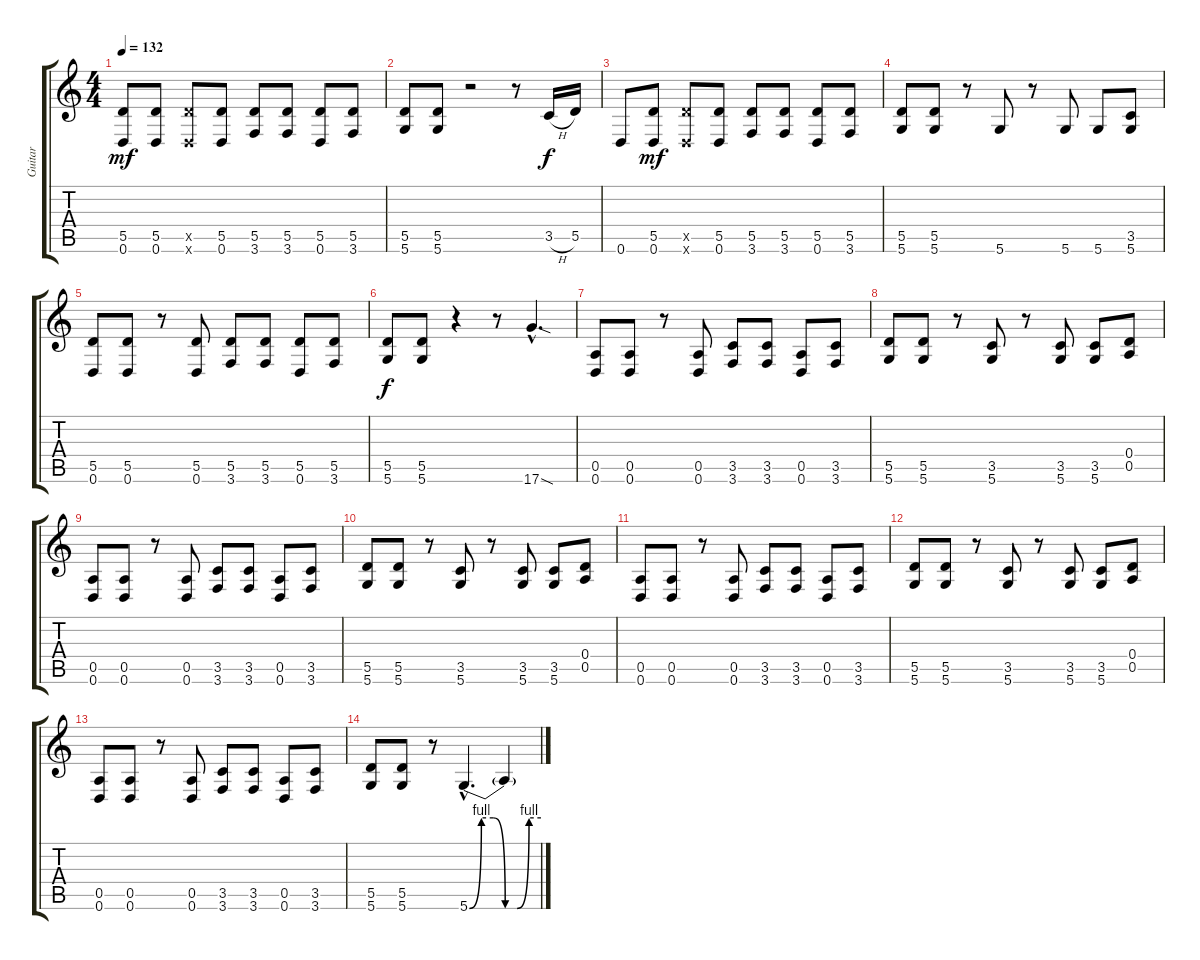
\track ("Guitar" "Guitar") {instrument electricguitarclean}
\staff {score tabs}
\tuning (E4 B3 G3 D3 A2 D2) {hide}
\ts (4 4)
\tempo 132
\clef g2
\ks c
(5.5 0.6).8{dy mf} (5.5 0.6).8 (5.5{x} 0.6{x}).8 (5.5 0.6).8 (5.5 3.6).8 (5.5 3.6).8 (5.5 0.6).8 (5.5 3.6).8 |
(5.5 5.6).8 (5.5 5.6).8 r.2 r.8 3.5{h}.16{dy f} 5.5.16 |
0.6.8 (5.5 0.6).8{dy mf} (5.5{x} 0.6{x}).8 (5.5 0.6).8 (5.5 3.6).8 (5.5 3.6).8 (5.5 0.6).8 (5.5 3.6).8 |
(5.5 5.6).8 (5.5 5.6).8 r.8 5.6.8 r.8 5.6.8 5.6.8 (3.5 5.6).8 |
(5.5 0.6).8 (5.5 0.6).8 r.8 (5.5 0.6).8 (5.5 3.6).8 (5.5 3.6).8 (5.5 0.6).8 (5.5 3.6).8 |
(5.5 5.6).8{dy f instrument distortionguitar} (5.5 5.6).8 r.4 r.8 17.6{sod hac}.4{d} |
(0.5 0.6).8 (0.5 0.6).8 r.8 (0.5 0.6).8 (3.5 3.6).8 (3.5 3.6).8 (0.5 0.6).8 (3.5 3.6).8 |
(5.5 5.6).8 (5.5 5.6).8 r.8 (3.5 5.6).8 r.8 (3.5 5.6).8 (3.5 5.6).8 (0.4 0.5).8 |
(0.5 0.6).8 (0.5 0.6).8 r.8 (0.5 0.6).8 (3.5 3.6).8 (3.5 3.6).8 (0.5 0.6).8 (3.5 3.6).8 |
(5.5 5.6).8 (5.5 5.6).8 r.8 (3.5 5.6).8 r.8 (3.5 5.6).8 (3.5 5.6).8 (0.4 0.5).8 |
(0.5 0.6).8 (0.5 0.6).8 r.8 (0.5 0.6).8 (3.5 3.6).8 (3.5 3.6).8 (0.5 0.6).8 (3.5 3.6).8 |
(5.5 5.6).8 (5.5 5.6).8 r.8 (3.5 5.6).8 r.8 (3.5 5.6).8 (3.5 5.6).8 (0.4 0.5).8 |
(0.5 0.6).8 (0.5 0.6).8 r.8 (0.5 0.6).8 (3.5 3.6).8 (3.5 3.6).8 (0.5 0.6).8 (3.5 3.6).8 |
(5.5 5.6).8 (5.5 5.6).8 r.8 5.6{be (custom 0 0 10 4 20 4 30 0 40 0 50 4 60 4) hac}.4{d} 5.6{t}.4
